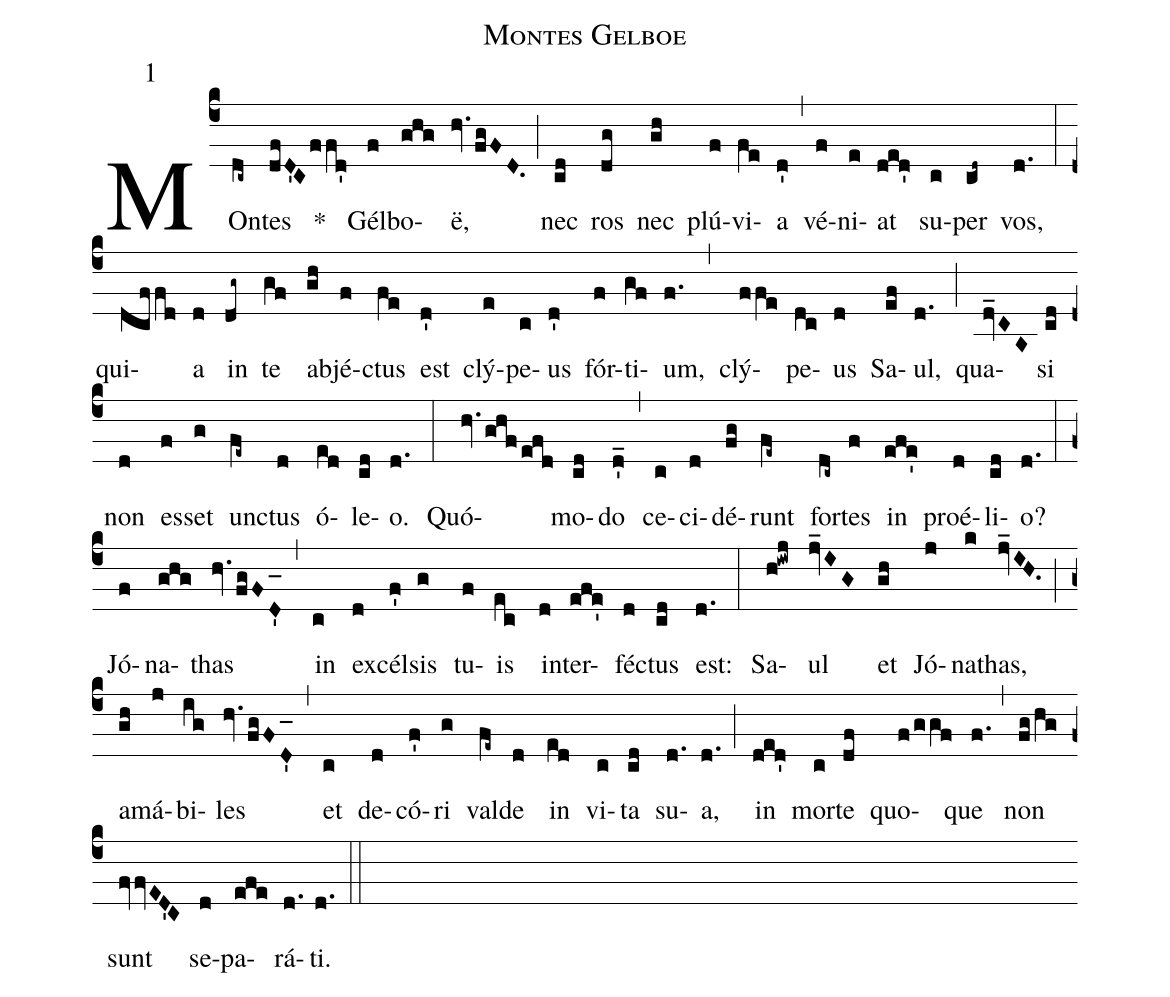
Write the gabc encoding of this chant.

name:Montes Gelboe;
mode:1;
annotation:1;
office-part:Antiphonae;
%%
(c4) MOn(dc~)tes(dfD'C/ffd') *() Gél(f)bo(ghg)ë,(hv./fgFD.) (;) nec(cd) ros(dg) nec(gh) plú(f)vi(fe)a(d') (,) vé(f)ni(e)at(ded') su(c)per(cd~) vos,(d.) (:) qui(dcffd)a(d) in(dg~) te(gf) ab(gh)jé(f)ctus(fe) est(d') clý(e)pe(c)us(d') fór(f)ti(gf)um,(f.) (,) clý(ffe)pe(dc)us(d) Sa(ef)ul,(d.) (;) qua(dv_CA)si(cd) non(d) es(f)set(g) un(fe~)ctus(d) ó(ed)le(cd)o.(d.) (:) Quó(hv./ghf/efd)mo(cd)do(d'_) (,) ce(c)ci(d)dé(fg)runt(fe~) for(dc~)tes(f) in(efe') proé(d)li(cd)o?(d.) (:) Jó(f)na(ghg)thas(hv./fgFD'_) (,) in(c) ex(d)cél(f')sis(g) tu(f)is(ec) in(d)ter(efe')fé(d)ctus(cd) est:(d.) (:) Sa(h!iwj)ul(jv_IG) et(gh) Jó(j)na(k)thas,(jv_IH.) (;) a(gh)má(j)bi(ig)les(hv./fgFD'_) (,) et(c) de(d)có(f')ri(g) val(fe~)de(d) in(ed) vi(c)ta(cd) su(d.)a,(d.) (;) in(ded') mor(c)te(df) quo(f/ggf)que(f.) (,) non(fg/hg) sunt(fvvED'C) se(d)pa(efe)rá(d.)ti.(d.) (::)
